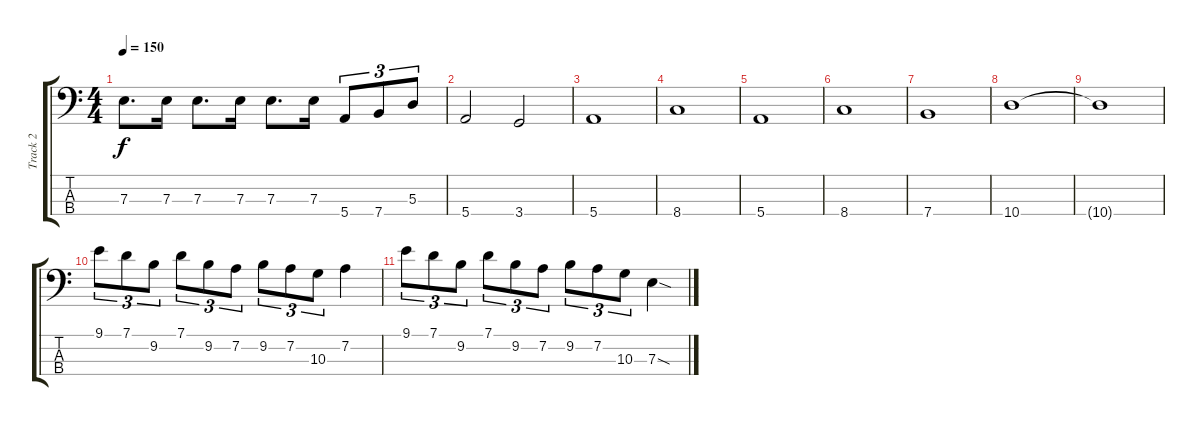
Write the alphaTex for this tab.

\track ("Track 2" "Track 2") {instrument electricbassfinger}
\staff {score tabs}
\tuning (G2 D2 A1 E1) {hide}
\ts (4 4)
\tempo 150
\clef f4
\ks c
7.3.8{d dy f} 7.3.16 7.3.8{d} 7.3.16 7.3.8{d} 7.3.16 5.4.8{tu (3 2)} 7.4.8{tu (3 2)} 5.3.8{tu (3 2)} |
5.4.2 3.4.2 |
5.4.1 |
8.4.1 |
5.4.1 |
8.4.1 |
7.4.1 |
10.4.1 |
10.4{t}.1 |
9.1.8{tu (3 2)} 7.1.8{tu (3 2)} 9.2.8{tu (3 2)} 7.1.8{tu (3 2)} 9.2.8{tu (3 2)} 7.2.8{tu (3 2)} 9.2.8{tu (3 2)} 7.2.8{tu (3 2)} 10.3.8{tu (3 2)} 7.2.4 |
9.1.8{tu (3 2)} 7.1.8{tu (3 2)} 9.2.8{tu (3 2)} 7.1.8{tu (3 2)} 9.2.8{tu (3 2)} 7.2.8{tu (3 2)} 9.2.8{tu (3 2)} 7.2.8{tu (3 2)} 10.3.8{tu (3 2)} 7.3{sod}.4
